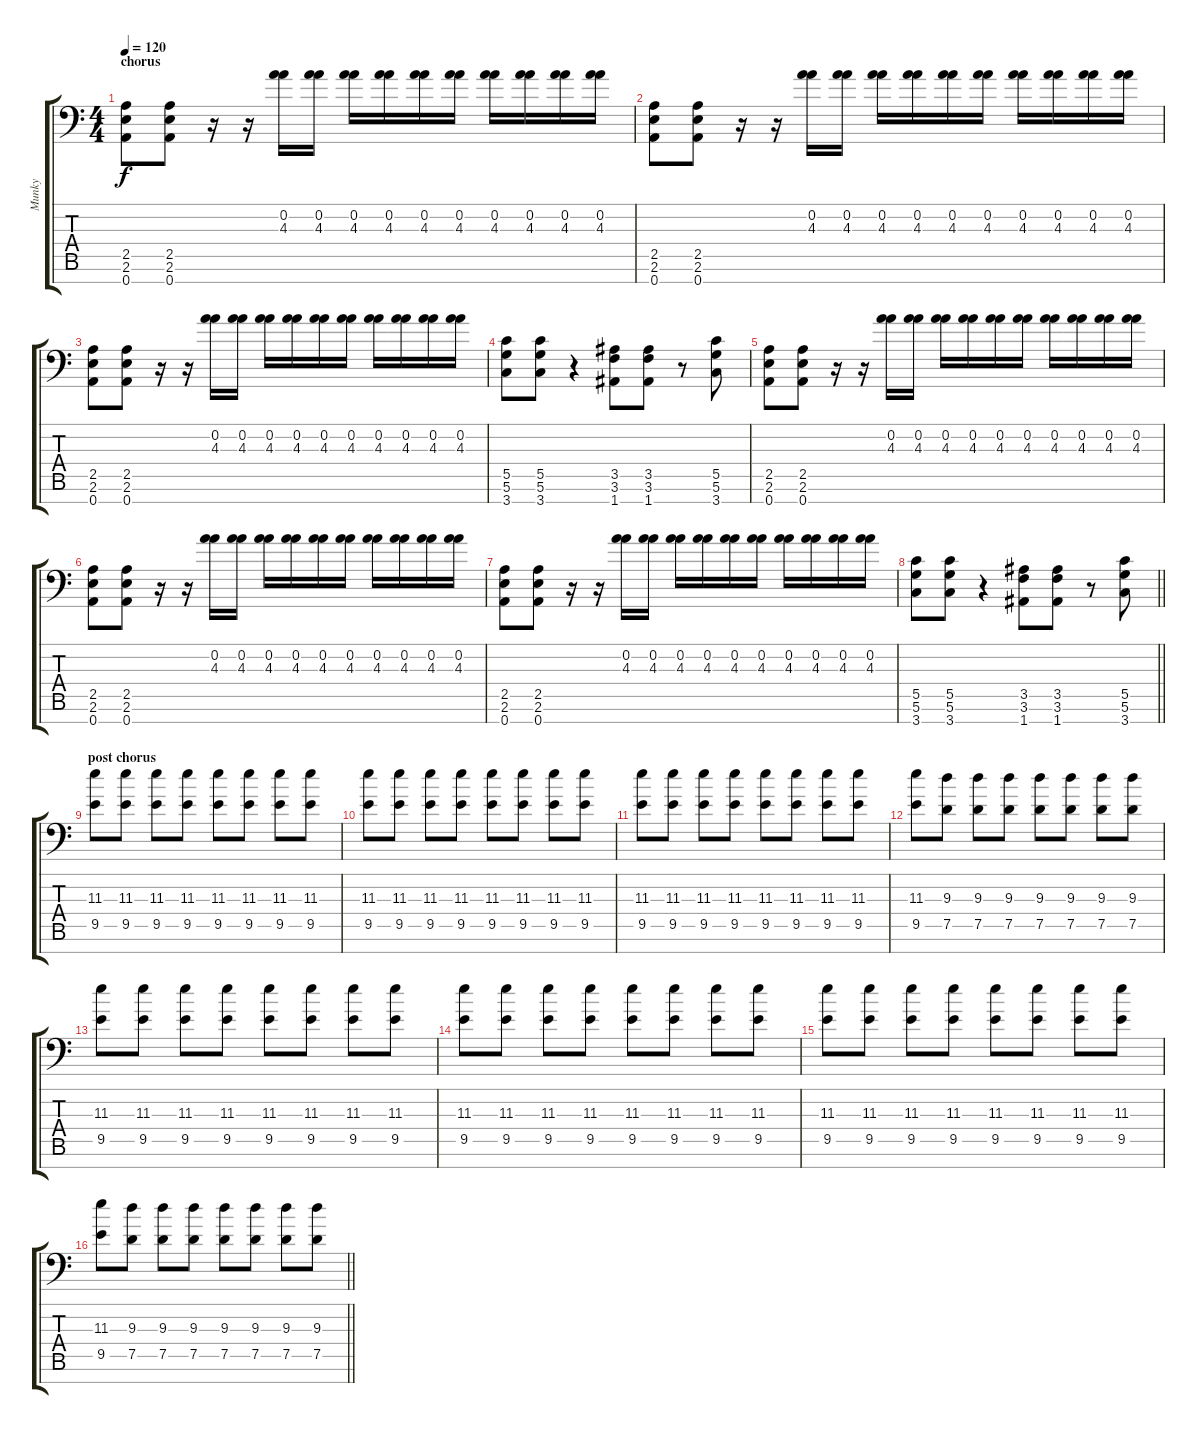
\track ("Munky" "Munky") {instrument distortionguitar}
\staff {score tabs}
\tuning (D4 A3 F3 C3 G2 D2 A1) {hide}
\ts (4 4)
\section ("" "chorus")
\tempo 120
\clef f4
\ks c
(2.5 2.6 0.7).8{dy f} (2.5 2.6 0.7).8 r.16 r.16 (0.2 4.3).16 (0.2 4.3).16 (0.2 4.3).16 (0.2 4.3).16 (0.2 4.3).16 (0.2 4.3).16 (0.2 4.3).16 (0.2 4.3).16 (0.2 4.3).16 (0.2 4.3).16 |
(2.5 2.6 0.7).8 (2.5 2.6 0.7).8 r.16 r.16 (0.2 4.3).16 (0.2 4.3).16 (0.2 4.3).16 (0.2 4.3).16 (0.2 4.3).16 (0.2 4.3).16 (0.2 4.3).16 (0.2 4.3).16 (0.2 4.3).16 (0.2 4.3).16 |
(2.5 2.6 0.7).8 (2.5 2.6 0.7).8 r.16 r.16 (0.2 4.3).16 (0.2 4.3).16 (0.2 4.3).16 (0.2 4.3).16 (0.2 4.3).16 (0.2 4.3).16 (0.2 4.3).16 (0.2 4.3).16 (0.2 4.3).16 (0.2 4.3).16 |
(5.5 5.6 3.7).8 (5.5 5.6 3.7).8 r.4 (3.5 3.6 1.7).8 (3.5 3.6 1.7).8 r.8 (5.5 5.6 3.7).8 |
(2.5 2.6 0.7).8 (2.5 2.6 0.7).8 r.16 r.16 (0.2 4.3).16 (0.2 4.3).16 (0.2 4.3).16 (0.2 4.3).16 (0.2 4.3).16 (0.2 4.3).16 (0.2 4.3).16 (0.2 4.3).16 (0.2 4.3).16 (0.2 4.3).16 |
(2.5 2.6 0.7).8 (2.5 2.6 0.7).8 r.16 r.16 (0.2 4.3).16 (0.2 4.3).16 (0.2 4.3).16 (0.2 4.3).16 (0.2 4.3).16 (0.2 4.3).16 (0.2 4.3).16 (0.2 4.3).16 (0.2 4.3).16 (0.2 4.3).16 |
(2.5 2.6 0.7).8 (2.5 2.6 0.7).8 r.16 r.16 (0.2 4.3).16 (0.2 4.3).16 (0.2 4.3).16 (0.2 4.3).16 (0.2 4.3).16 (0.2 4.3).16 (0.2 4.3).16 (0.2 4.3).16 (0.2 4.3).16 (0.2 4.3).16 |
\barLineRight lightlight
(5.5 5.6 3.7).8 (5.5 5.6 3.7).8 r.4 (3.5 3.6 1.7).8 (3.5 3.6 1.7).8 r.8 (5.5 5.6 3.7).8 |
\section ("" "post chorus")
(11.3 9.5).8{volume 5 instrument distortionguitar} (11.3 9.5).8 (11.3 9.5).8 (11.3 9.5).8 (11.3 9.5).8 (11.3 9.5).8 (11.3 9.5).8 (11.3 9.5).8 |
(11.3 9.5).8 (11.3 9.5).8 (11.3 9.5).8 (11.3 9.5).8 (11.3 9.5).8 (11.3 9.5).8 (11.3 9.5).8 (11.3 9.5).8 |
(11.3 9.5).8 (11.3 9.5).8 (11.3 9.5).8 (11.3 9.5).8 (11.3 9.5).8 (11.3 9.5).8 (11.3 9.5).8 (11.3 9.5).8 |
(11.3 9.5).8 (9.3 7.5).8 (9.3 7.5).8 (9.3 7.5).8 (9.3 7.5).8 (9.3 7.5).8 (9.3 7.5).8 (9.3 7.5).8 |
(11.3 9.5).8 (11.3 9.5).8 (11.3 9.5).8 (11.3 9.5).8 (11.3 9.5).8 (11.3 9.5).8 (11.3 9.5).8 (11.3 9.5).8 |
(11.3 9.5).8 (11.3 9.5).8 (11.3 9.5).8 (11.3 9.5).8 (11.3 9.5).8 (11.3 9.5).8 (11.3 9.5).8 (11.3 9.5).8 |
(11.3 9.5).8 (11.3 9.5).8 (11.3 9.5).8 (11.3 9.5).8 (11.3 9.5).8 (11.3 9.5).8 (11.3 9.5).8 (11.3 9.5).8 |
\barLineRight lightlight
(11.3 9.5).8 (9.3 7.5).8 (9.3 7.5).8 (9.3 7.5).8 (9.3 7.5).8 (9.3 7.5).8 (9.3 7.5).8 (9.3 7.5).8
